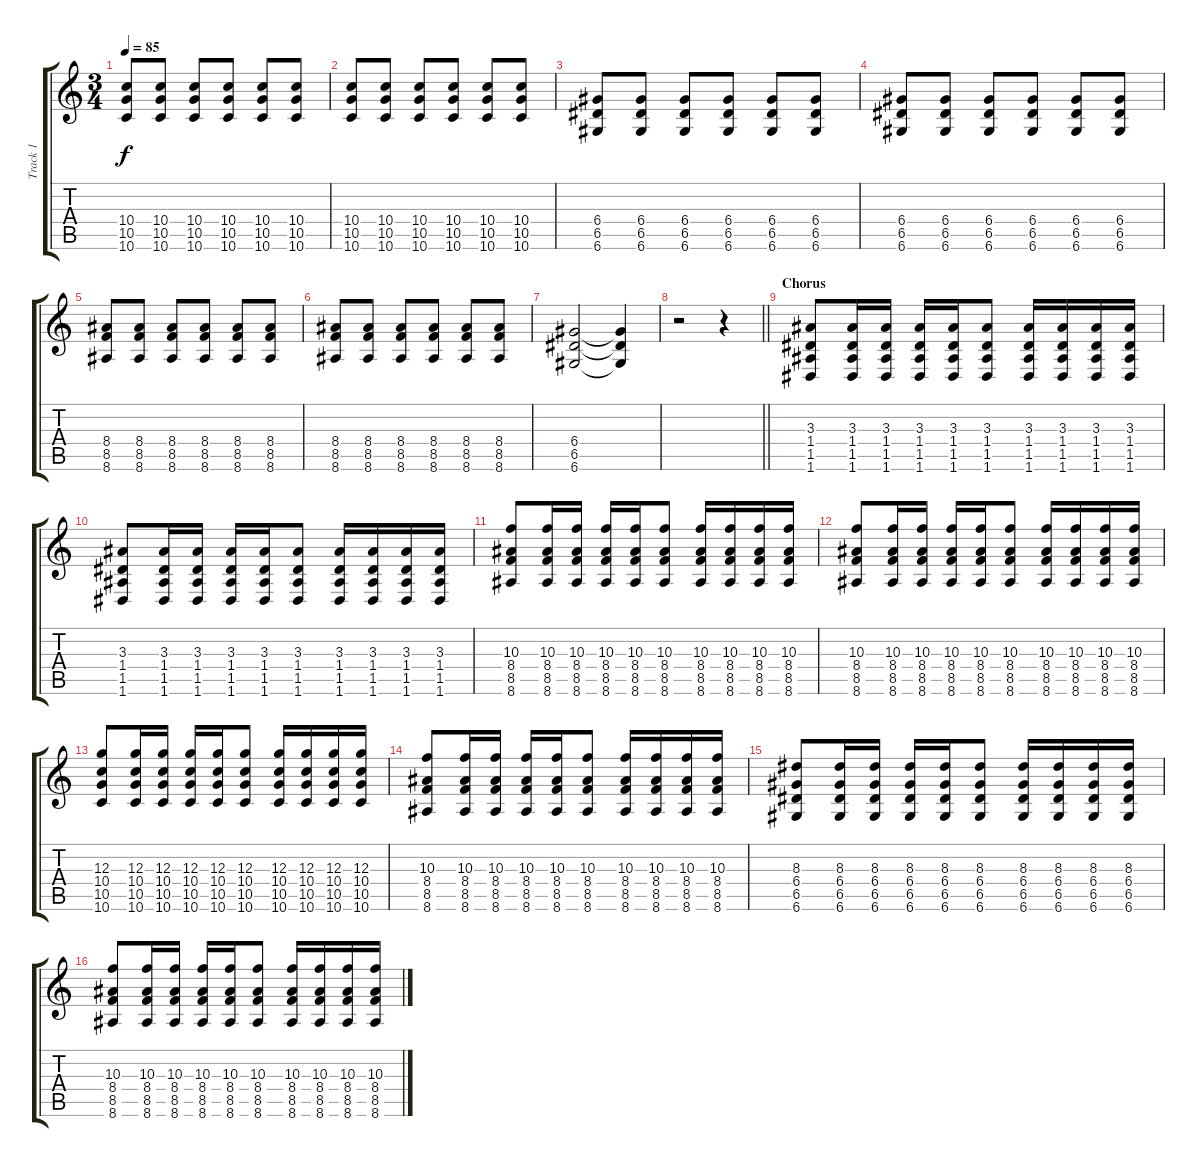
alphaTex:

\track ("Track 1" "Track 1") {instrument acousticguitarsteel}
\staff {score tabs}
\tuning (E4 B3 G3 D3 A2 D2) {hide}
\ts (3 4)
\tempo 85
\clef g2
\ks c
(10.4 10.5 10.6).8{dy f} (10.4 10.5 10.6).8 (10.4 10.5 10.6).8 (10.4 10.5 10.6).8 (10.4 10.5 10.6).8 (10.4 10.5 10.6).8 |
(10.4 10.5 10.6).8 (10.4 10.5 10.6).8 (10.4 10.5 10.6).8 (10.4 10.5 10.6).8 (10.4 10.5 10.6).8 (10.4 10.5 10.6).8 |
(6.4 6.5 6.6).8 (6.4 6.5 6.6).8 (6.4 6.5 6.6).8 (6.4 6.5 6.6).8 (6.4 6.5 6.6).8 (6.4 6.5 6.6).8 |
(6.4 6.5 6.6).8 (6.4 6.5 6.6).8 (6.4 6.5 6.6).8 (6.4 6.5 6.6).8 (6.4 6.5 6.6).8 (6.4 6.5 6.6).8 |
(8.4 8.5 8.6).8 (8.4 8.5 8.6).8 (8.4 8.5 8.6).8 (8.4 8.5 8.6).8 (8.4 8.5 8.6).8 (8.4 8.5 8.6).8 |
(8.4 8.5 8.6).8 (8.4 8.5 8.6).8 (8.4 8.5 8.6).8 (8.4 8.5 8.6).8 (8.4 8.5 8.6).8 (8.4 8.5 8.6).8 |
(6.4 6.5 6.6).2 (6.4{t} 6.5{t} 6.6{t}).4 |
\barLineRight lightlight
r.2 r.4 |
\section ("" "Chorus")
(3.3 1.4 1.5 1.6).8 (3.3 1.4 1.5 1.6).16 (3.3 1.4 1.5 1.6).16 (3.3 1.4 1.5 1.6).16 (3.3 1.4 1.5 1.6).16 (3.3 1.4 1.5 1.6).8 (3.3 1.4 1.5 1.6).16 (3.3 1.4 1.5 1.6).16 (3.3 1.4 1.5 1.6).16 (3.3 1.4 1.5 1.6).16 |
(3.3 1.4 1.5 1.6).8 (3.3 1.4 1.5 1.6).16 (3.3 1.4 1.5 1.6).16 (3.3 1.4 1.5 1.6).16 (3.3 1.4 1.5 1.6).16 (3.3 1.4 1.5 1.6).8 (3.3 1.4 1.5 1.6).16 (3.3 1.4 1.5 1.6).16 (3.3 1.4 1.5 1.6).16 (3.3 1.4 1.5 1.6).16 |
(10.3 8.4 8.5 8.6).8 (10.3 8.4 8.5 8.6).16 (10.3 8.4 8.5 8.6).16 (10.3 8.4 8.5 8.6).16 (10.3 8.4 8.5 8.6).16 (10.3 8.4 8.5 8.6).8 (10.3 8.4 8.5 8.6).16 (10.3 8.4 8.5 8.6).16 (10.3 8.4 8.5 8.6).16 (10.3 8.4 8.5 8.6).16 |
(10.3 8.4 8.5 8.6).8 (10.3 8.4 8.5 8.6).16 (10.3 8.4 8.5 8.6).16 (10.3 8.4 8.5 8.6).16 (10.3 8.4 8.5 8.6).16 (10.3 8.4 8.5 8.6).8 (10.3 8.4 8.5 8.6).16 (10.3 8.4 8.5 8.6).16 (10.3 8.4 8.5 8.6).16 (10.3 8.4 8.5 8.6).16 |
(12.3 10.4 10.5 10.6).8 (12.3 10.4 10.5 10.6).16 (12.3 10.4 10.5 10.6).16 (12.3 10.4 10.5 10.6).16 (12.3 10.4 10.5 10.6).16 (12.3 10.4 10.5 10.6).8 (12.3 10.4 10.5 10.6).16 (12.3 10.4 10.5 10.6).16 (12.3 10.4 10.5 10.6).16 (12.3 10.4 10.5 10.6).16 |
(10.3 8.4 8.5 8.6).8 (10.3 8.4 8.5 8.6).16 (10.3 8.4 8.5 8.6).16 (10.3 8.4 8.5 8.6).16 (10.3 8.4 8.5 8.6).16 (10.3 8.4 8.5 8.6).8 (10.3 8.4 8.5 8.6).16 (10.3 8.4 8.5 8.6).16 (10.3 8.4 8.5 8.6).16 (10.3 8.4 8.5 8.6).16 |
(8.3 6.4 6.5 6.6).8 (8.3 6.4 6.5 6.6).16 (8.3 6.4 6.5 6.6).16 (8.3 6.4 6.5 6.6).16 (8.3 6.4 6.5 6.6).16 (8.3 6.4 6.5 6.6).8 (8.3 6.4 6.5 6.6).16 (8.3 6.4 6.5 6.6).16 (8.3 6.4 6.5 6.6).16 (8.3 6.4 6.5 6.6).16 |
(10.3 8.4 8.5 8.6).8 (10.3 8.4 8.5 8.6).16 (10.3 8.4 8.5 8.6).16 (10.3 8.4 8.5 8.6).16 (10.3 8.4 8.5 8.6).16 (10.3 8.4 8.5 8.6).8 (10.3 8.4 8.5 8.6).16 (10.3 8.4 8.5 8.6).16 (10.3 8.4 8.5 8.6).16 (10.3 8.4 8.5 8.6).16
